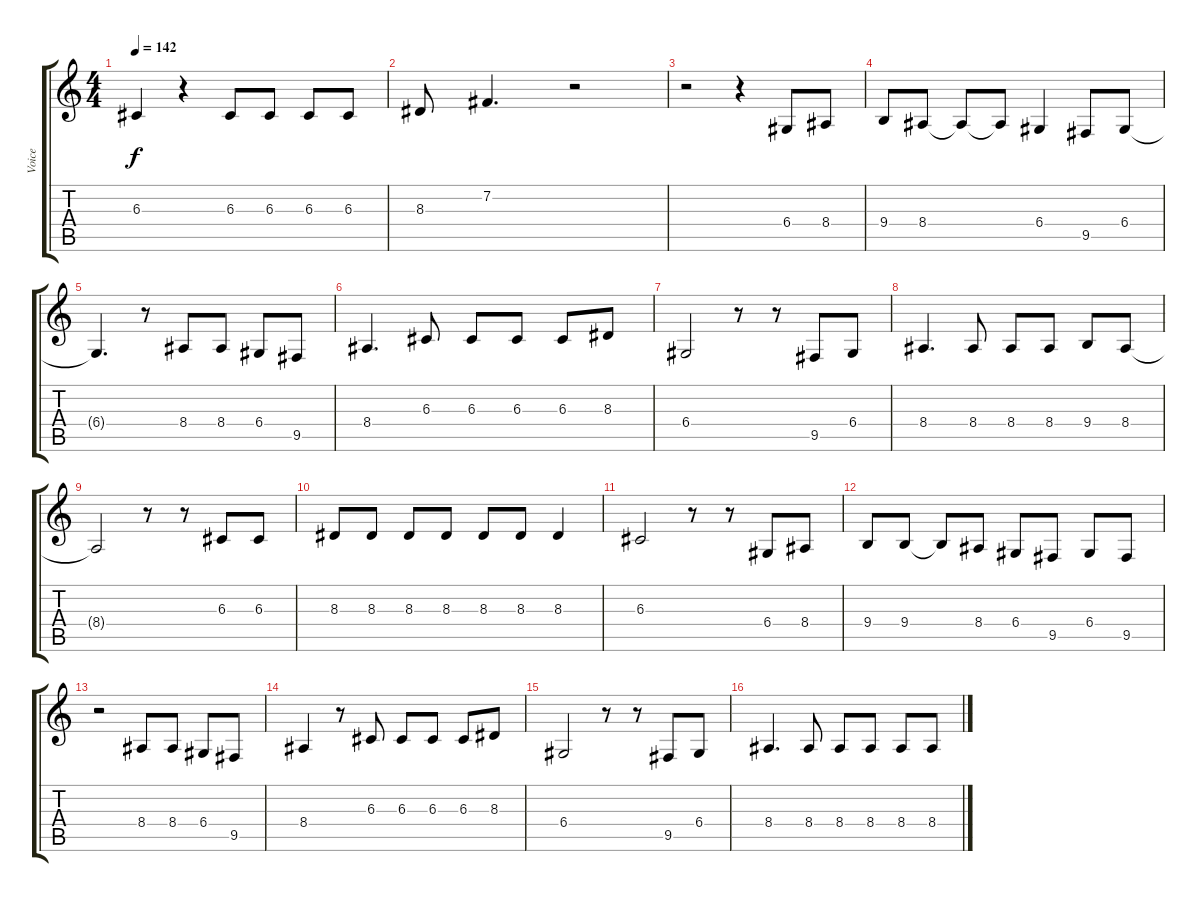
\track ("Voice" "Voice") {instrument trumpet}
\staff {score tabs}
\tuning (E4 B3 G3 D3 A2 E2) {hide}
\ts (4 4)
\tempo 142
\clef g2
\ks c
6.3{t}.4{dy f} r.4 6.3.8 6.3.8 6.3.8 6.3.8 |
8.3.8 7.2.4{d} r.2 |
r.2 r.4 6.4.8 8.4.8 |
9.4.8 8.4.8 8.4{t}.8 8.4{t}.8 6.4.4 9.5.8 6.4.8 |
6.4{t}.4{d} r.8 8.4.8 8.4.8 6.4.8 9.5.8 |
8.4.4{d} 6.3.8 6.3.8 6.3.8 6.3.8 8.3.8 |
6.4.2 r.8 r.8 9.5.8 6.4.8 |
8.4.4{d} 8.4.8 8.4.8 8.4.8 9.4.8 8.4.8 |
8.4{t}.2 r.8 r.8 6.3.8 6.3.8 |
8.3.8 8.3.8 8.3.8 8.3.8 8.3.8 8.3.8 8.3.4 |
6.3.2 r.8 r.8 6.4.8 8.4.8 |
9.4.8 9.4.8 9.4{t}.8 8.4.8 6.4.8 9.5.8 6.4.8 9.5.8 |
r.2 8.4.8 8.4.8 6.4.8 9.5.8 |
8.4.4 r.8 6.3.8 6.3.8 6.3.8 6.3.8 8.3.8 |
6.4.2 r.8 r.8 9.5.8 6.4.8 |
8.4.4{d} 8.4.8 8.4.8 8.4.8 8.4.8 8.4.8
